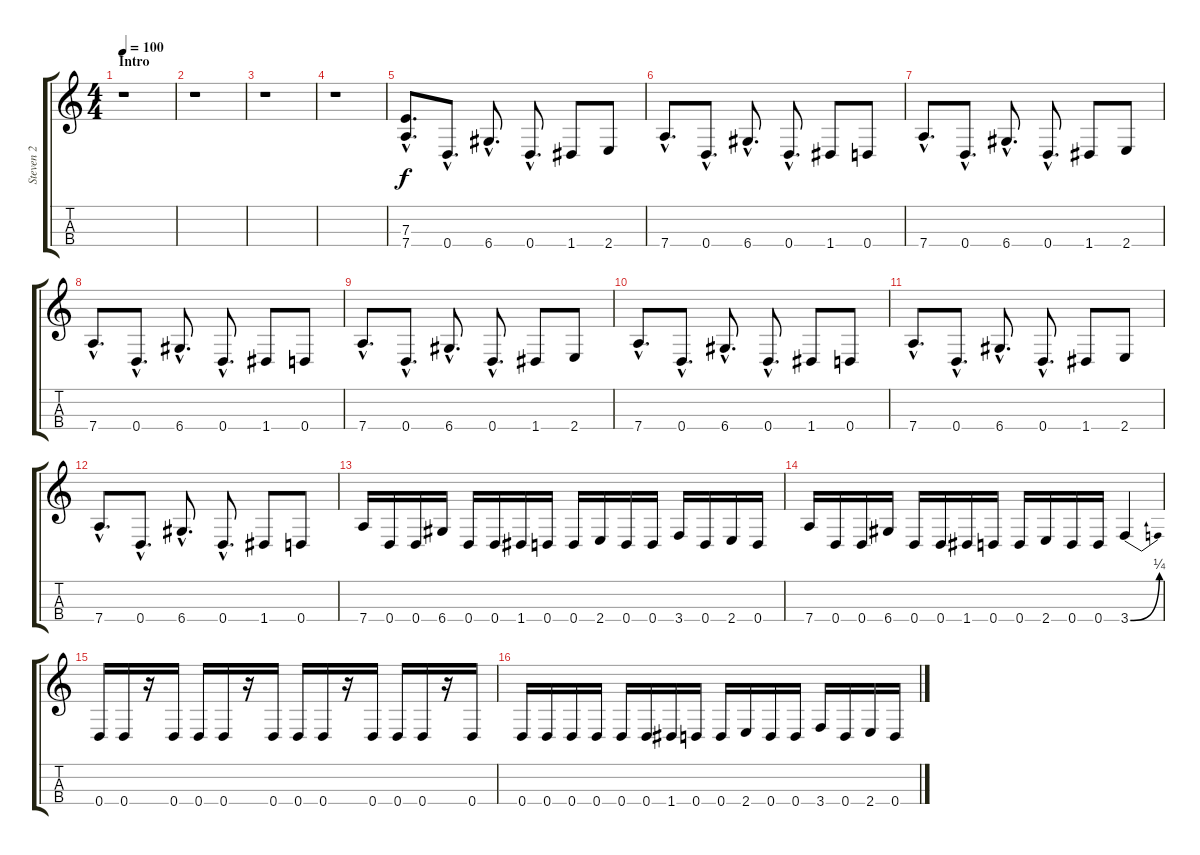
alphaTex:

\track ("Steven 2" "Steven 2") {instrument slapbass2}
\staff {score tabs}
\tuning (G3 D3 A2 D2) {hide}
\ts (4 4)
\section ("" "Intro")
\tempo 100
\clef g2
\ks c
r.1{dy f instrument slapbass2} |
r.1 |
r.1 |
r.1 |
(7.3{hac} 7.4{hac}).8{d} 0.4{hac}.8{d} 6.4{hac}.8{d} 0.4{hac}.8{d} 1.4.8 2.4.8 |
7.4{hac}.8{d} 0.4{hac}.8{d} 6.4{hac}.8{d} 0.4{hac}.8{d} 1.4.8 0.4.8 |
7.4{hac}.8{d} 0.4{hac}.8{d} 6.4{hac}.8{d} 0.4{hac}.8{d} 1.4.8 2.4.8 |
7.4{hac}.8{d} 0.4{hac}.8{d} 6.4{hac}.8{d} 0.4{hac}.8{d} 1.4.8 0.4.8 |
7.4{hac}.8{d} 0.4{hac}.8{d} 6.4{hac}.8{d} 0.4{hac}.8{d} 1.4.8 2.4.8 |
7.4{hac}.8{d} 0.4{hac}.8{d} 6.4{hac}.8{d} 0.4{hac}.8{d} 1.4.8 0.4.8 |
7.4{hac}.8{d} 0.4{hac}.8{d} 6.4{hac}.8{d} 0.4{hac}.8{d} 1.4.8 2.4.8 |
7.4{hac}.8{d} 0.4{hac}.8{d} 6.4{hac}.8{d} 0.4{hac}.8{d} 1.4.8 0.4.8 |
7.4.16 0.4.16 0.4.16 6.4.16 0.4.16 0.4.16 1.4.16 0.4.16 0.4.16 2.4.16 0.4.16 0.4.16 3.4.16 0.4.16 2.4.16 0.4.16 |
7.4.16 0.4.16 0.4.16 6.4.16 0.4.16 0.4.16 1.4.16 0.4.16 0.4.16 2.4.16 0.4.16 0.4.16 3.4{be (bend 0 0 60 1)}.4 |
0.4.16 0.4.16 r.16 0.4.16 0.4.16 0.4.16 r.16 0.4.16 0.4.16 0.4.16 r.16 0.4.16 0.4.16 0.4.16 r.16 0.4.16 |
0.4.16 0.4.16 0.4.16 0.4.16 0.4.16 0.4.16 1.4.16 0.4.16 0.4.16 2.4.16 0.4.16 0.4.16 3.4.16 0.4.16 2.4.16 0.4.16
